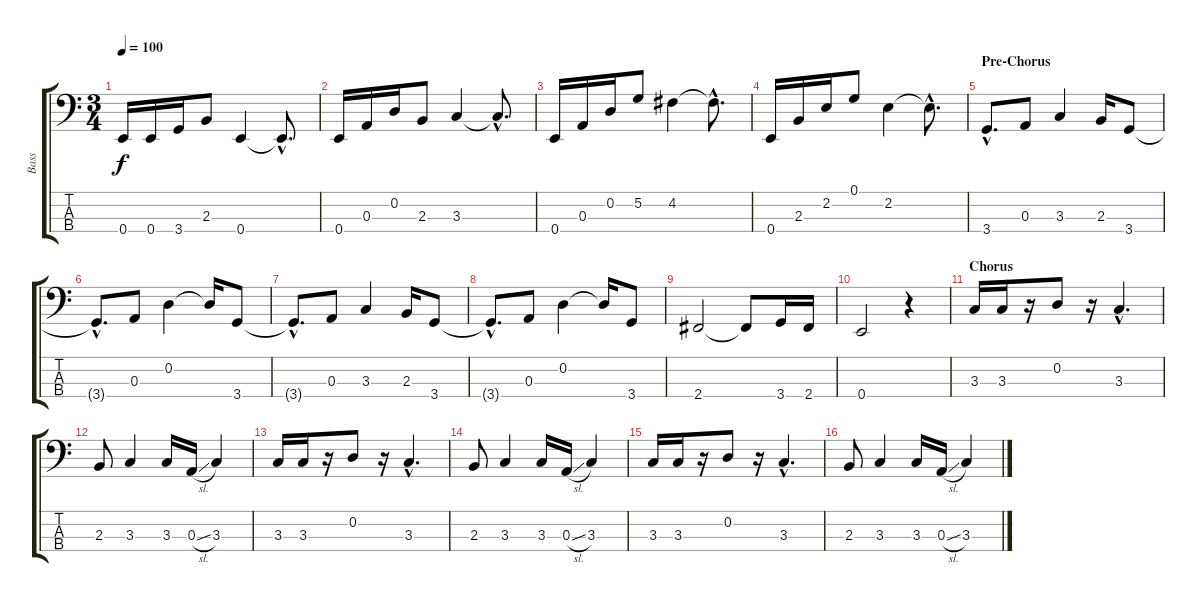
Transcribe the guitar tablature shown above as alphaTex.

\track ("Bass" "Bass") {instrument electricbasspick}
\staff {score tabs}
\tuning (G2 D2 A1 E1) {hide}
\ts (3 4)
\tempo 100
\clef f4
\ks c
0.4.16{dy f} 0.4.16 3.4.16 2.3.8 0.4.4 0.4{hac t}.8{d} |
0.4.16 0.3.16 0.2.16 2.3.8 3.3.4 3.3{hac t}.8{d} |
0.4.16 0.3.16 0.2.16 5.2.8 4.2.4 4.2{hac t}.8{d} |
0.4.16 2.3.16 2.2.16 0.1.8 2.2.4 2.2{hac t}.8{d} |
\section ("" "Pre-Chorus")
3.4{hac}.8{d} 0.3.8 3.3.4 2.3.16 3.4.8 |
3.4{hac t}.8{d} 0.3.8 0.2.4 0.2{t}.16 3.4.8 |
3.4{hac t}.8{d} 0.3.8 3.3.4 2.3.16 3.4.8 |
3.4{hac t}.8{d} 0.3.8 0.2.4 0.2{t}.16 3.4.8 |
2.4.2 2.4{t}.8 3.4.16 2.4.16 |
0.4.2 r.4 |
\section ("" "Chorus")
3.3.16 3.3.16 r.16 0.2.8 r.16 3.3{hac}.4{d} |
2.3.8 3.3.4 3.3.16 0.3{sl}.16 3.3.4 |
3.3.16 3.3.16 r.16 0.2.8 r.16 3.3{hac}.4{d} |
2.3.8 3.3.4 3.3.16 0.3{sl}.16 3.3.4 |
3.3.16 3.3.16 r.16 0.2.8 r.16 3.3{hac}.4{d} |
2.3.8 3.3.4 3.3.16 0.3{sl}.16 3.3.4
